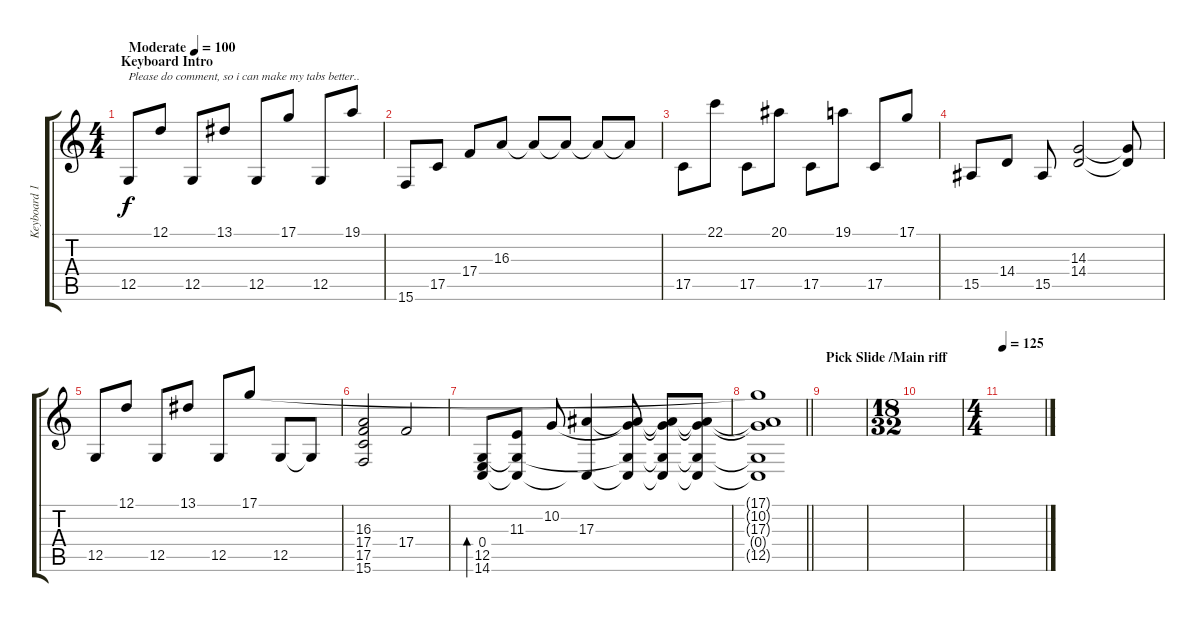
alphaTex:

\track ("Keyboard 1" "Keyboard 1") {instrument acousticgrandpiano}
\staff {score tabs}
\tuning (D4 A3 F3 C3 G2 D2) {hide}
\ts (4 4)
\section ("" "Keyboard Intro")
\tempo (100 "Moderate")
\clef g2
\ks c
12.5.8{txt "Please do comment, so i can make my tabs better.. " dy f instrument acousticgrandpiano} 12.1.8 12.5.8 13.1.8 12.5.8 17.1.8 12.5.8 19.1.8 |
15.6.8 17.5.8 17.4.8 16.3.8 16.3{t}.8 16.3{t}.8 16.3{t}.8 16.3{t}.8 |
17.5.8 22.1.8 17.5.8 20.1.8 17.5.8 19.1.8 17.5.8 17.1.8 |
15.5.8 14.4.8 15.5.8 (14.3 14.4).2 (14.3{t} 14.4{t}).8 |
12.5.8 12.1.8 12.5.8 13.1.8 12.5.8 17.1.8 12.5.8 12.5{t}.8 |
(16.3 17.4 17.5 15.6).2 17.4.2 |
(0.4 12.5 14.6).8{bd 240} (11.3 0.4{t} 12.5{t}).8 10.2.8 (17.3 0.4{t}).4 (10.2{t} 17.3{t} 0.4{t} 12.5{t}).8 (10.2{t} 17.3{t} 0.4{t} 12.5{t}).8 (10.2{t} 17.3{t} 0.4{t} 12.5{t}).8 |
\barLineRight lightlight
(17.1{t} 10.2{t} 17.3{t} 0.4{t} 12.5{t}).1 |
\section ("" "Pick Slide /Main riff")
|
\ts (18 32)
|
\ts (4 4)
\tempo 125
